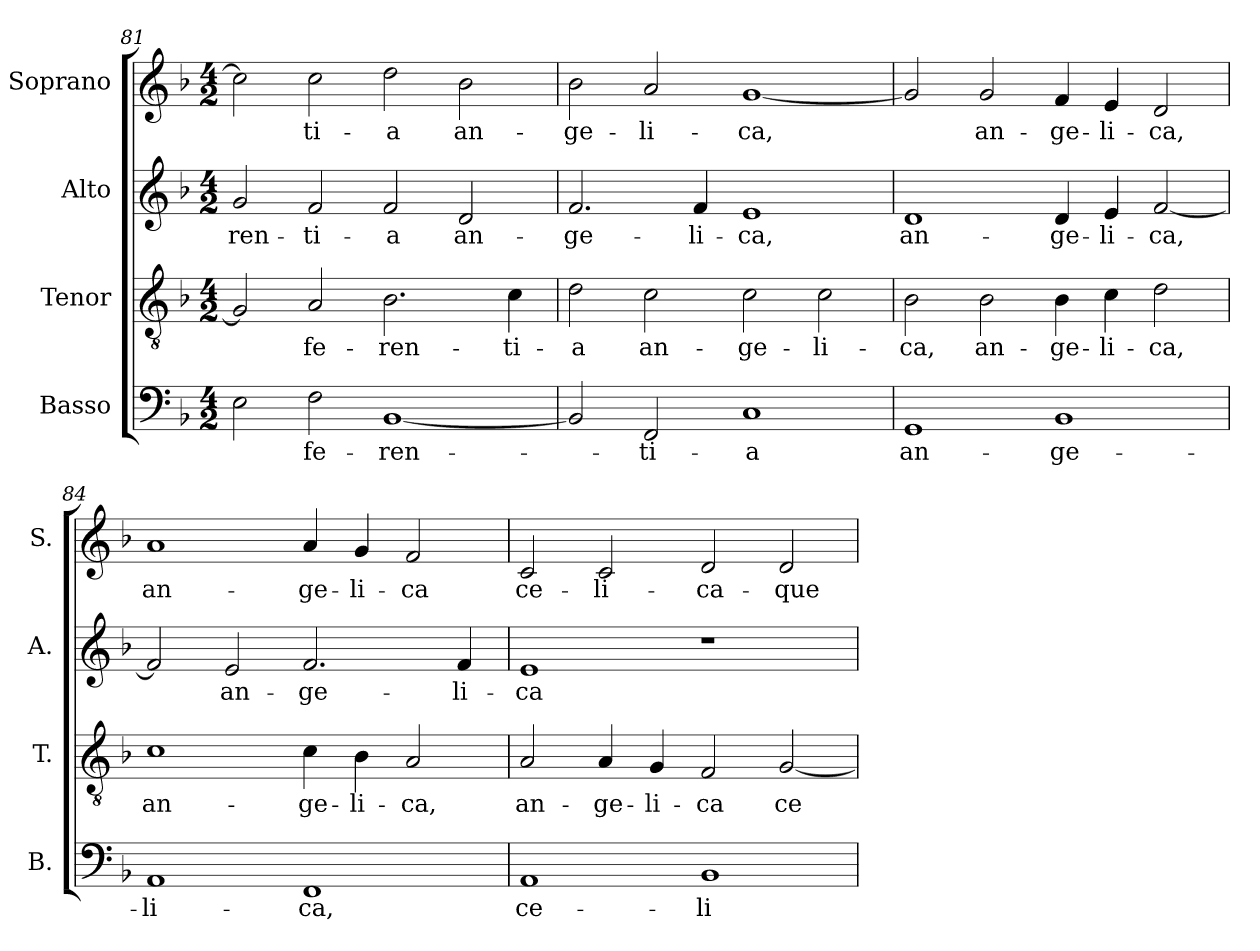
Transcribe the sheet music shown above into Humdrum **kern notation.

**kern	**text	**kern	**text	**kern	**text	**kern	**text
*part4	*part4	*part3	*part3	*part2	*part2	*part1	*part1
*staff4	*staff4	*staff3	*staff3	*staff2	*staff2	*staff1	*staff1
*I"Basso	*	*I"Tenor	*	*I"Alto	*	*I"Soprano	*
*I'B.	*	*I'T.	*	*I'A.	*	*I'S.	*
*clefF4	*	*clefGv2	*	*clefG2	*	*clefG2	*
*	*	*ITrd7c12	*	*	*	*	*
*k[b-]	*	*k[b-]	*	*k[b-]	*	*k[b-]	*
*F:	*	*F:	*	*F:	*	*F:	*
*M4/2	*	*M4/2	*	*M4/2	*	*M4/2	*
=81	=81	=81	=81	=81	=81	=81	=81
!	!	!	!	!	!LO:LY:b:color=#000000	!	!
2Ei\	.	2GGi/]	.	2gi/	-ren-	2cci\]	.
!	!LO:LY:b:color=#000000	!	!	!	!	!	!
!	!	!	!LO:LY:b:color=#000000	!	!	!	!
!	!	!	!	!	!LO:LY:b:color=#000000	!	!
!	!	!	!	!	!	!	!LO:LY:b:color=#000000
2Fi\	-fe-	2AAi/	-fe-	2fi/	-ti-	2cci\	-ti-
!	!LO:LY:b:color=#000000	!	!	!	!	!	!
!	!	!	!LO:LY:b:color=#000000	!	!	!	!
!	!	!	!	!	!LO:LY:b:color=#000000	!	!
!	!	!	!	!	!	!	!LO:LY:b:color=#000000
[1BB-i	-ren-	2.BB-i\	-ren-	2fi/	-a	2ddi\	-a
!	!	!	!	!	!LO:LY:b:color=#000000	!	!
!	!	!	!	!	!	!	!LO:LY:b:color=#000000
.	.	.	.	2di/	an-	2b-i\	an-
!	!	!	!LO:LY:b:color=#000000	!	!	!	!
.	.	4Ci\	-ti-	.	.	.	.
=82	=82	=82	=82	=82	=82	=82	=82
!	!	!	!LO:LY:b:color=#000000	!	!	!	!
!	!	!	!	!	!LO:LY:b:color=#000000	!	!
!	!	!	!	!	!	!	!LO:LY:b:color=#000000
2BB-i/]	.	2Di\	-a	2.fi/	-ge-	2b-i\	-ge-
!	!LO:LY:b:color=#000000	!	!	!	!	!	!
!	!	!	!LO:LY:b:color=#000000	!	!	!	!
!	!	!	!	!	!	!	!LO:LY:b:color=#000000
2FFi/	-ti-	2Ci\	an-	.	.	2ai/	-li-
!	!	!	!	!	!LO:LY:b:color=#000000	!	!
.	.	.	.	4fi/	-li-	.	.
!	!LO:LY:b:color=#000000	!	!	!	!	!	!
!	!	!	!LO:LY:b:color=#000000	!	!	!	!
!	!	!	!	!	!LO:LY:b:color=#000000	!	!
!	!	!	!	!	!	!	!LO:LY:b:color=#000000
1Ci	-a	2Ci\	-ge-	1ei	-ca,	[1gi	-ca,
!	!	!	!LO:LY:b:color=#000000	!	!	!	!
.	.	2Ci\	-li-	.	.	.	.
=83	=83	=83	=83	=83	=83	=83	=83
!	!LO:LY:b:color=#000000	!	!	!	!	!	!
!	!	!	!LO:LY:b:color=#000000	!	!	!	!
!	!	!	!	!	!LO:LY:b:color=#000000	!	!
1GGi	an-	2BB-i\	-ca,	1di	an-	2gi/]	.
!	!	!	!LO:LY:b:color=#000000	!	!	!	!
!	!	!	!	!	!	!	!LO:LY:b:color=#000000
.	.	2BB-i\	an-	.	.	2gi/	an-
!	!LO:LY:b:color=#000000	!	!	!	!	!	!
!	!	!	!LO:LY:b:color=#000000	!	!	!	!
!	!	!	!	!	!LO:LY:b:color=#000000	!	!
!	!	!	!	!	!	!	!LO:LY:b:color=#000000
1BB-i	-ge-	4BB-i\	-ge-	4di/	-ge-	4fi/	-ge-
!	!	!	!LO:LY:b:color=#000000	!	!	!	!
!	!	!	!	!	!LO:LY:b:color=#000000	!	!
!	!	!	!	!	!	!	!LO:LY:b:color=#000000
.	.	4Ci\	-li-	4ei/	-li-	4ei/	-li-
!	!	!	!LO:LY:b:color=#000000	!	!	!	!
!	!	!	!	!	!LO:LY:b:color=#000000	!	!
!	!	!	!	!	!	!	!LO:LY:b:color=#000000
.	.	2Di\	-ca,	[2fi/	-ca,	2di/	-ca,
!!LO:LB:g=z
=84	=84	=84	=84	=84	=84	=84	=84
!	!LO:LY:b:color=#000000	!	!	!	!	!	!
!	!	!	!LO:LY:b:color=#000000	!	!	!	!
!	!	!	!	!	!	!	!LO:LY:b:color=#000000
1AAi	-li-	1Ci	an-	2fi/]	.	1ai	an-
!	!	!	!	!	!LO:LY:b:color=#000000	!	!
.	.	.	.	2ei/	an-	.	.
!	!LO:LY:b:color=#000000	!	!	!	!	!	!
!	!	!	!LO:LY:b:color=#000000	!	!	!	!
!	!	!	!	!	!LO:LY:b:color=#000000	!	!
!	!	!	!	!	!	!	!LO:LY:b:color=#000000
1FFi	-ca,	4Ci\	-ge-	2.fi/	-ge-	4ai/	-ge-
!	!	!	!LO:LY:b:color=#000000	!	!	!	!
!	!	!	!	!	!	!	!LO:LY:b:color=#000000
.	.	4BB-i\	-li-	.	.	4gi/	-li-
!	!	!	!LO:LY:b:color=#000000	!	!	!	!
!	!	!	!	!	!	!	!LO:LY:b:color=#000000
.	.	2AAi/	-ca,	.	.	2fi/	-ca
!	!	!	!	!	!LO:LY:b:color=#000000	!	!
.	.	.	.	4fi/	-li-	.	.
=85	=85	=85	=85	=85	=85	=85	=85
!	!LO:LY:b:color=#000000	!	!	!	!	!	!
!	!	!	!LO:LY:b:color=#000000	!	!	!	!
!	!	!	!	!	!LO:LY:b:color=#000000	!	!
!	!	!	!	!	!	!	!LO:LY:b:color=#000000
1AAi	ce-	2AAi/	an-	1ei	-ca	2ci/	ce-
!	!	!	!LO:LY:b:color=#000000	!	!	!	!
!	!	!	!	!	!	!	!LO:LY:b:color=#000000
.	.	4AAi/	-ge-	.	.	2ci/	-li-
!	!	!	!LO:LY:b:color=#000000	!	!	!	!
.	.	4GGi/	-li-	.	.	.	.
!	!LO:LY:b:color=#000000	!	!	!	!	!	!
!	!	!	!LO:LY:b:color=#000000	!	!	!	!
!	!	!	!	!	!	!	!LO:LY:b:color=#000000
1BB-i	-li-	2FFi/	-ca	1r	.	2di/	-ca-
!	!	!	!LO:LY:b:color=#000000	!	!	!	!
!	!	!	!	!	!	!	!LO:LY:b:color=#000000
.	.	[2GGi/	ce-	.	.	2di/	-que
=	=	=	=	=	=	=	=
*-	*-	*-	*-	*-	*-	*-	*-
